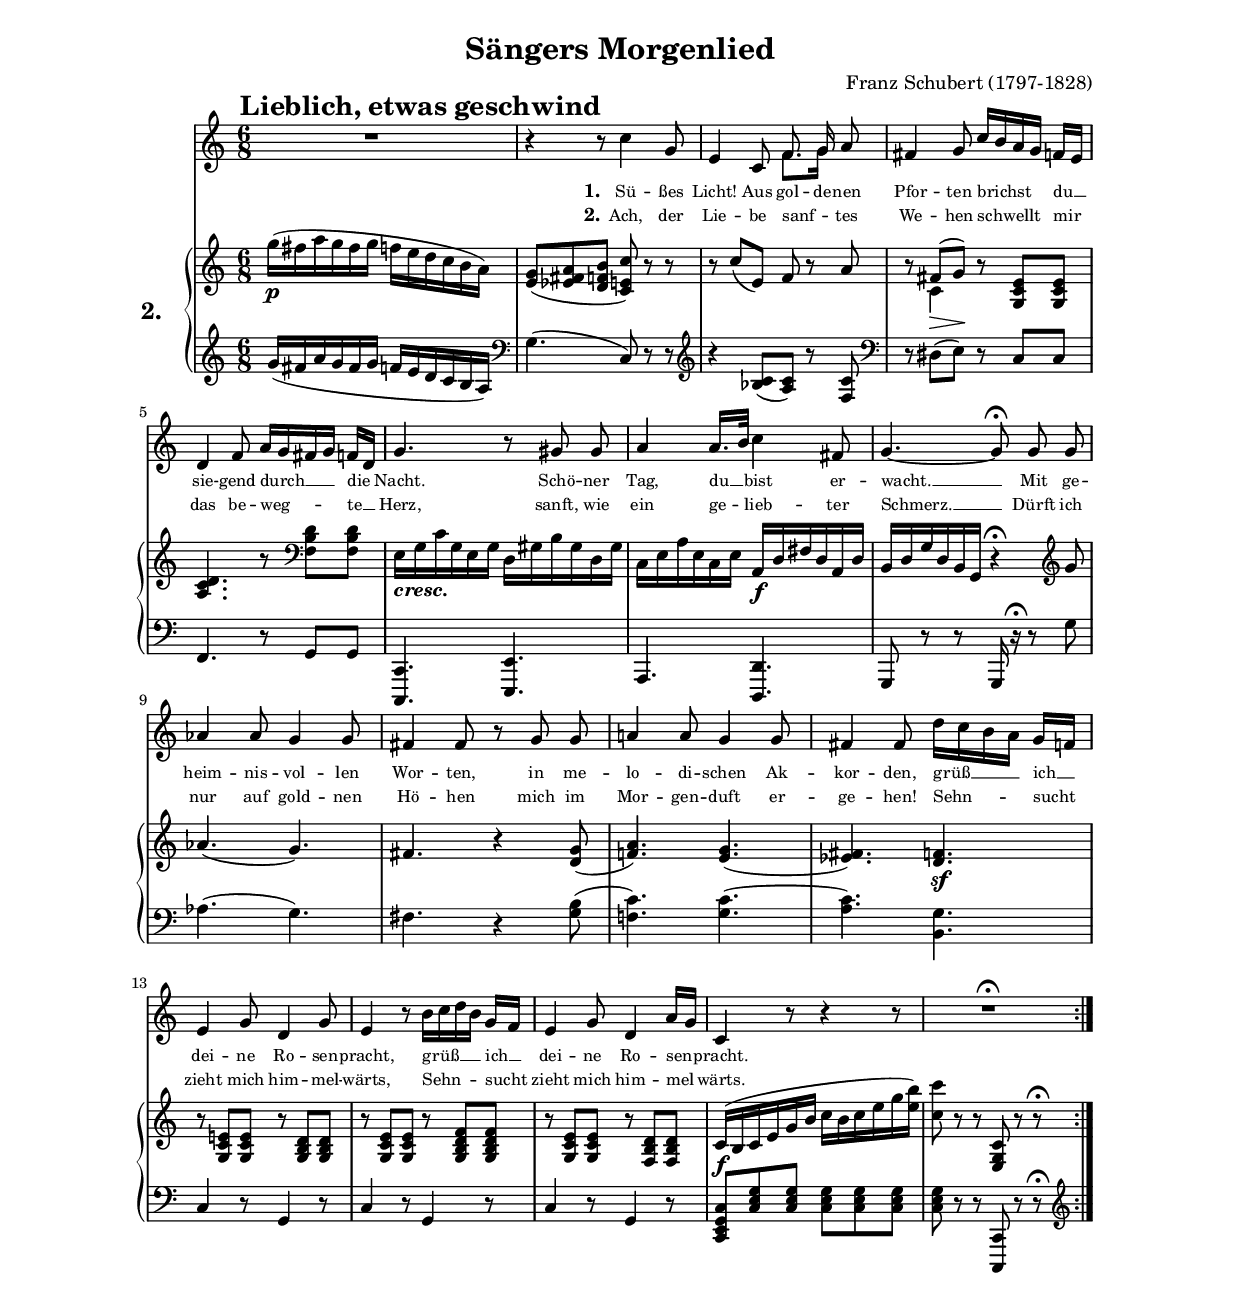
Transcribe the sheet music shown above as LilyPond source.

\header {
    title = "Sängers Morgenlied"
    composer = "Franz Schubert (1797-1828)"
    date = "27. Februar 1815"
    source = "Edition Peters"
    editor = "Paul Losse"
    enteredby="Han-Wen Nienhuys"
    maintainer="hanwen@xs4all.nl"

    texidoc = "The source is a rather tightly set Peters in Edition is
    a heavy font. The Peters edition (4622c) was `herausgegeben' by
    Paul Losse, whose name also appears on a 1956 edition of some
    other music. Strictly speaking, his edititorial enhancements will
    not be in the PD - but I am assuming there are no notable ones in
    this small piece.

    The original compresses the entire music onto a single page, in 4
    systems.  Lily does so too if you tune down spacing-increment, but
    chooses line breaks differently.

    Further manual tweaks: the slur in measure 12 has been flattened
manually. The beam in measure 3, left-hand, technically is wrong, but
has been added following the original. The crescendo in measure 4 has
been lowered

"

}

\version "2.17.6"
manuscriptBreak = { \break }



#(set-global-staff-size (/ (* 5.8 72.27) 25.4))

\paper  {
%#(set-global-staff-size (* 5.8 mm))
    line-width = #(* mm 160)
    indent = 8\mm
    system-system-spacing #'basic-distance = #10.3
    ragged-bottom = ##t 
    }

modernAccidentals = {
  \set Staff.extraNatural =  ##f
  \set Staff.autoAccidentals =  #'(Staff (same-octave . 1) (any-octave . 0))
  \set Staff.autoCautionaries =  #'()  
}


melody =    \relative c'' \repeat volta 2 \new Voice = "singer" {
    \time 6/8
    \autoBeamOff
    << s2.^\markup { \bold \large\larger\larger \line { \hspace #-3.2 Lieblich, etwas geschwind } }
       R2.
    >>
  r4 r8 c4 g8 |
  e4 c8
    <<
	\new Voice { \stemUp f8. g16 }
	{ \stemDown f8.[ g16] } >> \stemNeutral a8 |
  fis4  g8 c16[ b a g] f[ e] |
  d4 f8 a16[ g fis g] f[ d] |
  g4. r8 gis gis |
  a4 a16.[ b32] c4 fis,8 |
  g4.~ g8-\fermata g8 g |
  as4 as8 g4 g8 |
  fis4 fis8 r8 g g  |
  a!4 a8 g4 g8 |
  fis4 fis8 d'16[ c b a] g[ f] |
  e4 g8 d4 g8 e4 r8 b'16[ c d b] g[ f] |
  e4 g8 d4 a'16[ g] |
  c,4 r8 r4 r8 |

    % TODO : make \fermata work. 
  R2.^\fermataMarkup 
}


ignoreMelisma =	\set ignoreMelismata = ##t
ignoreMelismaOff = \unset ignoreMelismata 


firstVerse = \lyricmode {
    \set stanza = "1."
    
    Sü -- ßes Licht! Aus
    \ignoreMelisma
    gol --
    \ignoreMelismaOff

    de -- nen  Pfor -- ten brichst du __ \manuscriptBreak | 
    sie -- gend durch __ die Nacht. Schö -- ner Tag, du __ bist er -- wacht. __ Mit ge -- |
    \manuscriptBreak
    heim -- nis -- vol -- len Wor -- ten, in me -- lo -- di -- schen Ak -- kor -- den, grüß __ ich __ \manuscriptBreak |
    dei -- ne Ro -- sen -- pracht, grüß __ ich __ dei -- ne Ro -- sen -- pracht. 
    }

secondVerse = \lyricmode {
    \set stanza = "2."
    Ach, der Lie -- be sanf
    -- tes We -- hen schwellt mir |
    das be -- weg -- te __ Herz, sanft, wie ein ge -- lieb -- ter Schmerz. __ Dürft ich | 
    nur auf gold -- nen Hö -- hen mich im Mor -- gen -- duft er -- ge -- hen! Sehn -- sucht |
    zieht mich him -- mel -- wärts, Sehn -- sucht zieht mich him -- mel -- wärts.
    }

pianoRH =  \relative c''' \repeat volta 2 {
    \accidentalStyle modern
    g16(_\p fis a g fis g f e d c b a ) | 
    <g e>8( <es fis a> <d f b> <c e c'>) r8 r | 
    r8 c'( e,) f r a |
    \once \override DynamicLineSpanner.padding =#3
    r8 << { s8\> s8\! }  << { fis( g)
			    } \\ { c,4 } >> >> r8 <e c g> <e c g> |
    <d c a>4. r8 \clef bass  <d b f> <d b f> |
    e,16_" "_\markup { \bold\italic cresc. } g c g e g d gis b gis d gis |
    c, e a e c e a,-\f d fis d a d |
    b d g  d b g r4\fermata \clef treble g''8 |
    as4.( g 4.) | fis4. r4 <d g>8 ( |
    <f a>4.) <e g>4.( <es fis> ) <d f>\sf |
    r8 <e c g> <e c g> r <d b g > <d b g> |
    r <e c g> <e c g> r <f d b g> <f d b g> |
    r <e c g> <e c g> r <d b f> <d b f> |
    c16(_\f b c e g b c b c e g <e b'>) |
    <c c'>8 r r <c, g e>8 r r\fermata |  
}

pianoLH =  \relative c'' \repeat volta 2 {
    \accidentalStyle modern
    g16( fis a g fis g f e d c b a) | 
    \clef bass g4.( c,8) r r
    \clef treble r4 <bes' c>8([ <a c>)] r <f c'> |
    \clef bass r8 dis( e) r c c |
    f,4. r8 g g |
    <c, c,>4. <e e,>4. |
    a,4. <d d,>4. |
    g,8 r r g16 r16\fermata r8 g''8 |
    as4.( g ) |
    fis r4 <g b>8( |
    <f c'>4.)

    \once \override Slur.height-limit = #1.0

    <g c>4.( | <a c>4.) <g b,> |
    c,4 r8 g4 r8 |
    c4 r8 g4 r8 |
    c4 r8 g4 r8 |
    <c g e c>8 <c e g> <c e g>     <c e g> <c e g> <c e g> |
    <c e g> r r <c, c,>8 r r\fermata \clef treble
    }

\book {
    \score {
	<< \time 6/8
	   \new Staff <<
	       \context Staff \accidentalStyle modern
	       \melody >>
	   \lyricsto "singer" \new Lyrics \firstVerse
	   \lyricsto "singer" \new Lyrics \secondVerse
	   \new PianoStaff << 
	       \set PianoStaff.instrumentName = \markup {
		   \bold
		   \larger\larger\larger\larger \huge "2.  " }
	       \new Staff \pianoRH
	       \new Staff \pianoLH
	   >> 
       >>

	\layout {
	    \context {
		\Lyrics
		\override LyricText.font-size = #-1
	    }
	    \context {
		\Score
		\override Beam.beam-thickness = #0.55
		\override SpacingSpanner.spacing-increment = #1.0
		\override Slur.height-limit = #1.5
	    }
	}
	\midi {
	  \tempo 4 = 70
	}
    }
}

